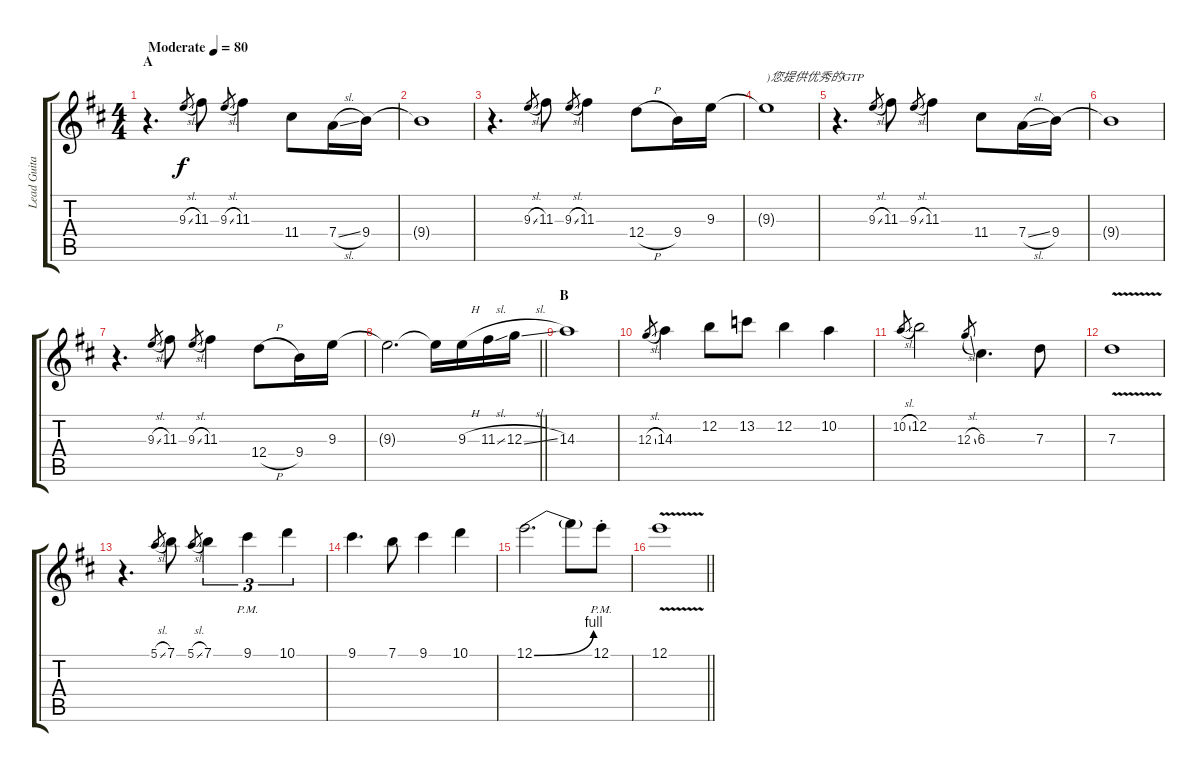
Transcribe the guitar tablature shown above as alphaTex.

\track ("Lead Guitar" "Lead Guita") {instrument distortionguitar}
\staff {score tabs}
\tuning (E4 B3 G3 D3 A2 E2) {hide}
\ts (4 4)
\section ("" "A")
\tempo (80 "Moderate")
\clef g2
\ks d
r.4{d dy f instrument distortionguitar} 9.3{sl}.8{gr} 11.3.8 9.3{sl}.8{gr} 11.3.4 11.4.8 7.4{sl}.16 9.4.16 |
9.4{t}.1 |
r.4{d} 9.3{sl}.8{gr} 11.3.8 9.3{sl}.8{gr} 11.3.4 12.4{h}.8 9.4.16 9.3.16 |
9.3{t}.1{txt ")您提供优秀的GTP"} |
r.4{d} 9.3{sl}.8{gr} 11.3.8 9.3{sl}.8{gr} 11.3.4 11.4.8 7.4{sl}.16 9.4.16 |
9.4{t}.1 |
r.4{d} 9.3{sl}.8{gr} 11.3.8 9.3{sl}.8{gr} 11.3.4 12.4{h}.8 9.4.16 9.3.16 |
\barLineRight lightlight
9.3{t}.2{d} 9.3{t}.16 9.3{h}.16 11.3{sl}.16 12.3{sl}.16 |
\section ("" "B")
14.3.1 |
12.3{sl}.8{gr} 14.3.4 12.2.8 13.2.8 12.2.4 10.2.4 |
10.2{sl}.8{gr} 12.2.2 12.3{sl}.8{gr} 6.3.4{d} 7.3.8 |
7.3{v}.1 |
r.4{d} 5.1{sl}.8{gr} 7.1.8 5.1{sl}.8{gr} 7.1.4{tu (3 2)} 9.1{pm}.4{tu (3 2)} 10.1.4{tu (3 2)} |
9.1.4{d} 7.1.8 9.1.4 10.1.4 |
12.1{be (bend 0 0 60 4)}.2{d} 12.1{t}.8 12.1{pm st}.8 |
\barLineRight lightlight
12.1{v}.1
